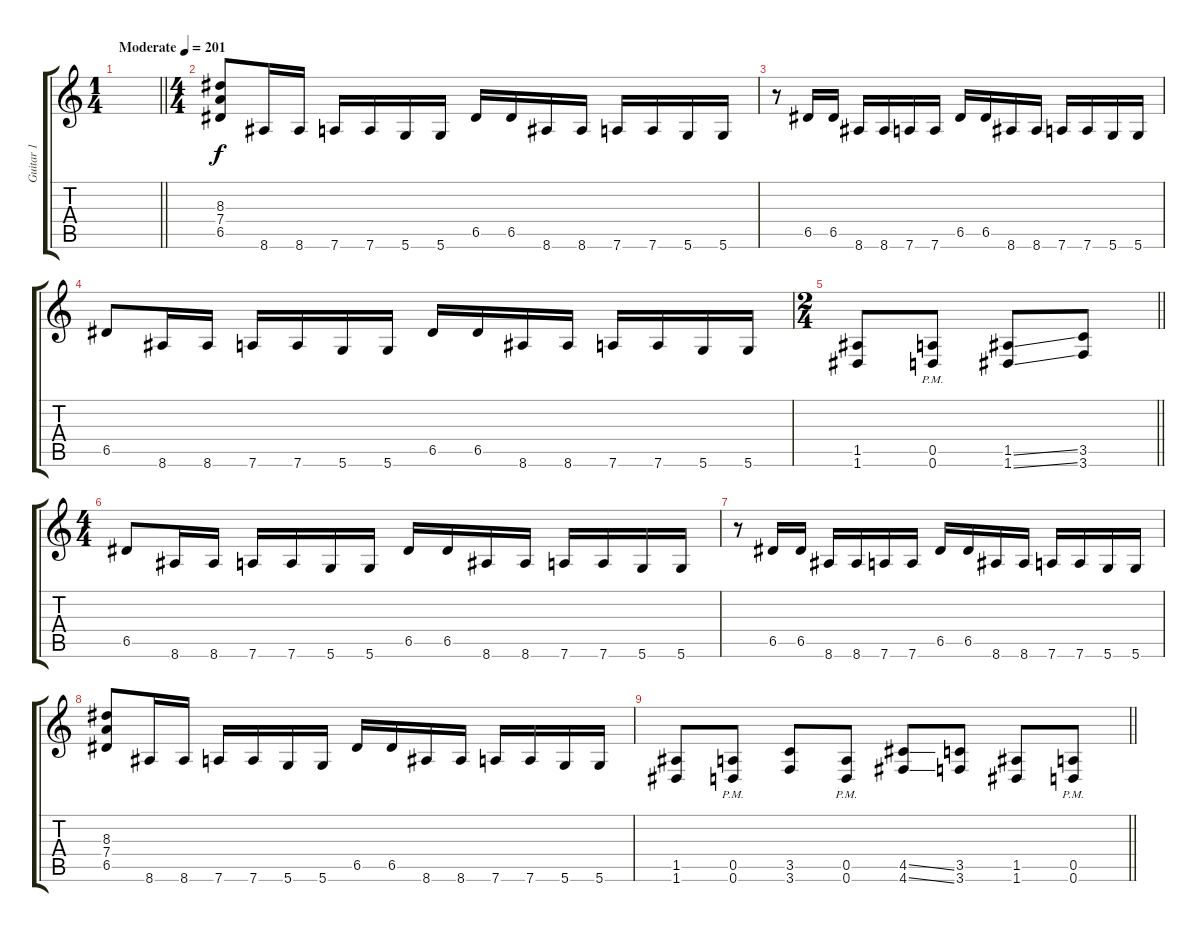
\track ("Guitar 1" "Guitar 1") {instrument distortionguitar}
\staff {score tabs}
\tuning (E4 B3 G3 D3 A2 D2) {hide}
\ts (1 4)
\tempo (201 "Moderate")
\clef g2
\barLineRight lightlight
\ks c
|
\ts (4 4)
(8.3 7.4 6.5).8 8.6.16 8.6.16 7.6.16 7.6.16 5.6.16 5.6.16 6.5.16 6.5.16 8.6.16 8.6.16 7.6.16 7.6.16 5.6.16 5.6.16 |
r.8 6.5.16 6.5.16 8.6.16 8.6.16 7.6.16 7.6.16 6.5.16 6.5.16 8.6.16 8.6.16 7.6.16 7.6.16 5.6.16 5.6.16 |
6.5.8 8.6.16 8.6.16 7.6.16 7.6.16 5.6.16 5.6.16 6.5.16 6.5.16 8.6.16 8.6.16 7.6.16 7.6.16 5.6.16 5.6.16 |
\ts (2 4)
\barLineRight lightlight
(1.5 1.6).8 (0.5{pm} 0.6{pm}).8 (1.5{ss} 1.6{ss}).8 (3.5 3.6).8 |
\ts (4 4)
6.5.8 8.6.16 8.6.16 7.6.16 7.6.16 5.6.16 5.6.16 6.5.16 6.5.16 8.6.16 8.6.16 7.6.16 7.6.16 5.6.16 5.6.16 |
r.8 6.5.16 6.5.16 8.6.16 8.6.16 7.6.16 7.6.16 6.5.16 6.5.16 8.6.16 8.6.16 7.6.16 7.6.16 5.6.16 5.6.16 |
(8.3 7.4 6.5).8 8.6.16 8.6.16 7.6.16 7.6.16 5.6.16 5.6.16 6.5.16 6.5.16 8.6.16 8.6.16 7.6.16 7.6.16 5.6.16 5.6.16 |
\barLineRight lightlight
(1.5 1.6).8 (0.5{pm} 0.6{pm}).8 (3.5 3.6).8 (0.5{pm} 0.6{pm}).8 (4.5{ss} 4.6{ss}).8 (3.5 3.6).8 (1.5 1.6).8 (0.5{pm} 0.6{pm}).8
